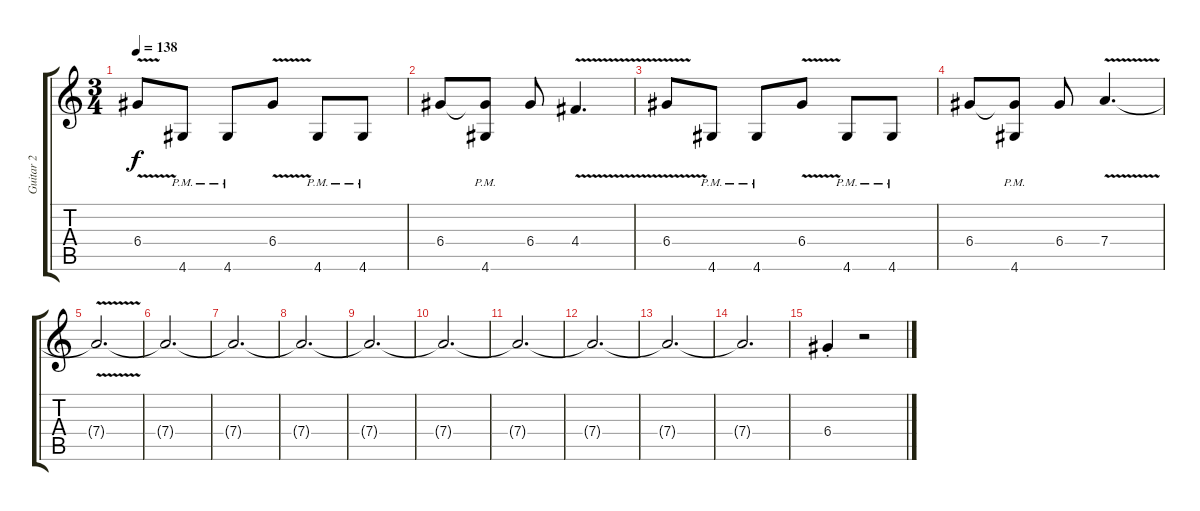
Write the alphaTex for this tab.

\track ("Guitar 2" "Guitar 2") {instrument overdrivenguitar}
\staff {score tabs}
\tuning (E4 B3 G3 D3 A2 E2) {hide}
\ts (3 4)
\tempo 138
\clef g2
\ks c
6.4{v}.8{dy f} 4.6{pm}.8 4.6{pm}.8 6.4{v}.8 4.6{pm}.8 4.6{pm}.8 |
6.4.8 (6.4{t} 4.6{pm}).8 6.4.8 4.4{v}.4{d} |
6.4{v}.8 4.6{pm}.8 4.6{pm}.8 6.4{v}.8 4.6{pm}.8 4.6{pm}.8 |
6.4.8 (6.4{t} 4.6{pm}).8 6.4.8 7.4{v}.4{d} |
7.4{t}.2{d} |
7.4{t}.2{d} |
7.4{t}.2{d} |
7.4{t}.2{d} |
7.4{t}.2{d} |
7.4{t}.2{d} |
7.4{t}.2{d} |
7.4{t}.2{d} |
7.4{t}.2{d} |
7.4{t}.2{d} |
6.4{st}.4 r.2
